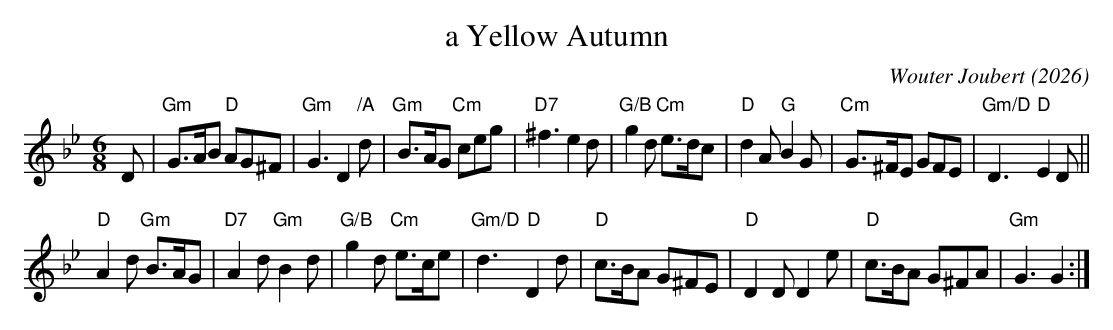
X:1
T: a Yellow Autumn
C: Wouter Joubert (2026)
M: 6/8
L: 1/8
K: Gm
D |\
"Gm"G>AB "D"AG^F | "Gm"G3 D2"/A"d | "Gm"B>AG "Cm"ceg | "D7"^f3 e2d |\
"G/B"g2d "Cm"e>dc | "D"d2A "G"B2G | "Cm"G>^FE GFE | "Gm/D"D3 "D"E2D ||
"D"A2d "Gm"B>AG | "D7"A2d "Gm"B2d | "G/B"g2d "Cm"e>ce | "Gm/D"d3 "D"D2d |\
"D"c>BA G^FE | "D"D2D D2e | "D"c>BA G^FA | "Gm"G3 G2 :|
_
